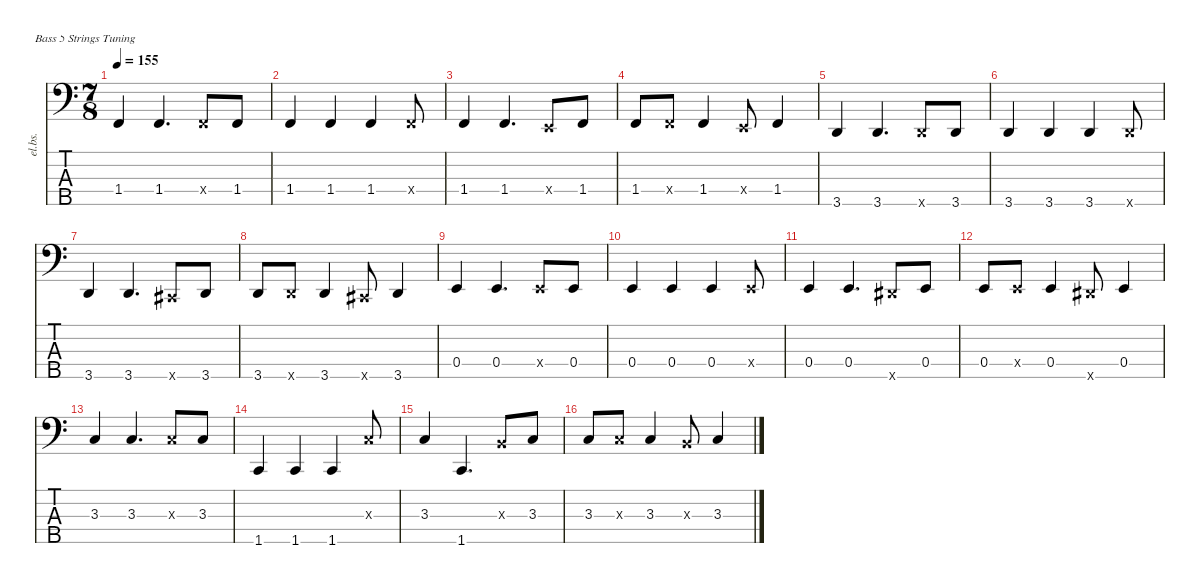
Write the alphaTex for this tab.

\defaultSystemsLayout 4
\hideDynamics
\bracketExtendMode nobrackets
\otherSystemsTrackNameOrientation horizontal
\track ("Electric Bass" "el.bs.") {instrument electricbassfinger}
\staff {score tabs}
\tuning (G2 D2 A1 E1 B0)
\ts (7 8)
\beaming (8 3 2 2)
\tempo 155
\clef f4
\ks c
1.4.4{dy mf instrument electricbassfinger beam Up} 1.4.4{d beam Up} 1.4{x}.8{beam Up} 1.4.8{beam Up} |
1.4.4{beam Up} 1.4.4{beam Up} 1.4.4{beam Up} 1.4{x}.8{beam Up} |
1.4.4{beam Up} 1.4.4{d beam Up} 0.4{x}.8{beam Up} 1.4.8{beam Up} |
1.4.8{beam Up} 1.4{x}.8{beam Up} 1.4.4{beam Up} 0.4{x}.8{beam Up} 1.4.4{beam Up} |
3.5.4{beam Up} 3.5.4{d beam Up} 3.5{x}.8{beam Up} 3.5.8{beam Up} |
3.5.4{beam Up} 3.5.4{beam Up} 3.5.4{beam Up} 3.5{x}.8{beam Up} |
3.5.4{beam Up} 3.5.4{d beam Up} 2.5{x acc #}.8{beam Up} 3.5.8{beam Up} |
3.5.8{beam Up} 3.5{x}.8{beam Up} 3.5.4{beam Up} 2.5{x acc #}.8{beam Up} 3.5.4{beam Up} |
0.4.4{beam Up} 0.4.4{d beam Up} 0.4{x}.8{beam Up} 0.4.8{beam Up} |
0.4.4{beam Up} 0.4.4{beam Up} 0.4.4{beam Up} 0.4{x}.8{beam Up} |
0.4.4{beam Up} 0.4.4{d beam Up} 4.5{x acc #}.8{beam Up} 0.4.8{beam Up} |
0.4.8{beam Up} 0.4{x}.8{beam Up} 0.4.4{beam Up} 4.5{x acc #}.8{beam Up} 0.4.4{beam Up} |
3.3.4{beam Up} 3.3.4{d beam Up} 3.3{x}.8{beam Up} 3.3.8{beam Up} |
1.5.4{beam Up} 1.5.4{beam Up} 1.5.4{beam Up} 3.3{x}.8{beam Up} |
3.3.4{beam Up} 1.5.4{d beam Up} 2.3{x}.8{beam Up} 3.3.8{beam Up} |
3.3.8{beam Up} 3.3{x}.8{beam Up} 3.3.4{beam Up} 2.3{x}.8{beam Up} 3.3.4{beam Up}
